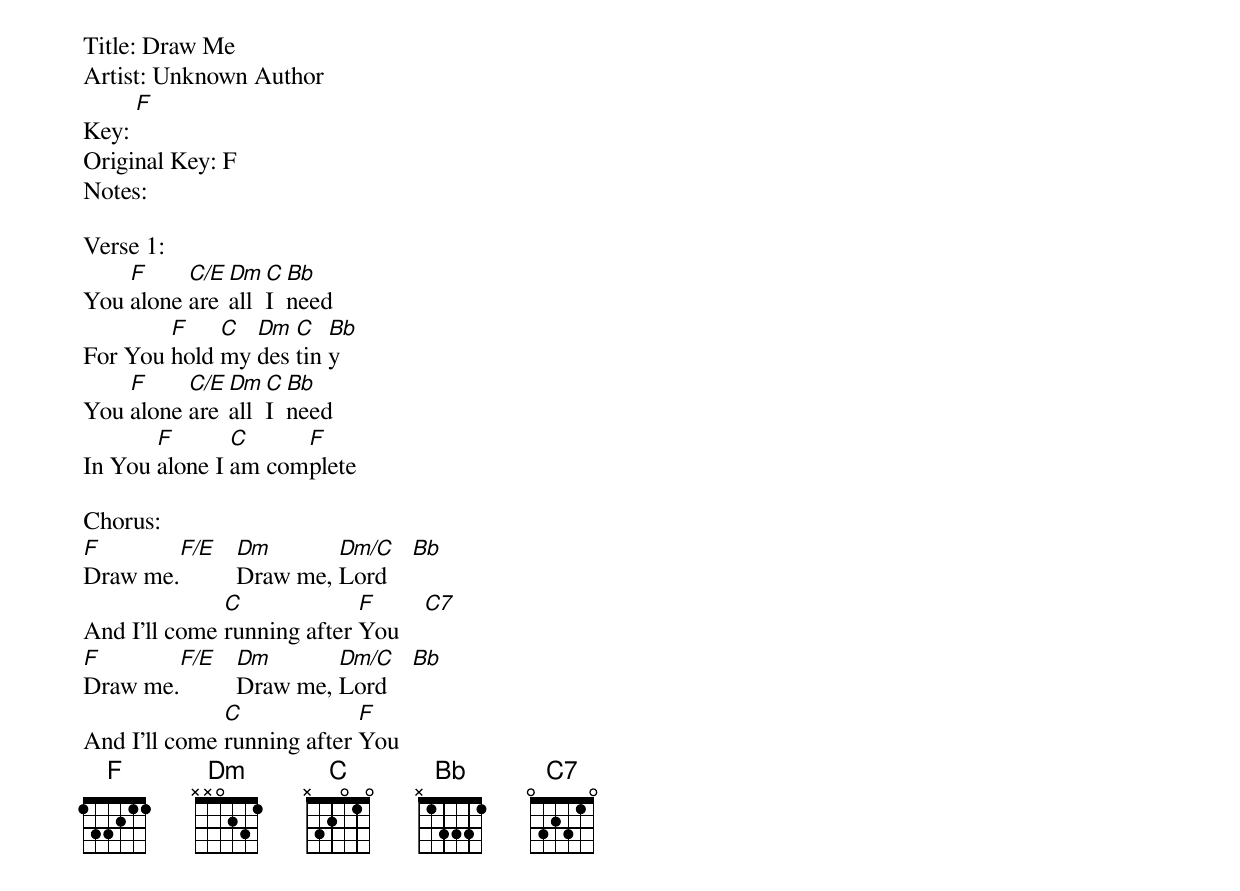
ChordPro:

Title: Draw Me
Artist: Unknown Author
Key: [F]
Original Key: F
Notes:

Verse 1:
You [F]alone [C/E]are [Dm]all [C]I [Bb]need
For You [F]hold [C]my [Dm]des [C]tin [Bb]y
You [F]alone [C/E]are [Dm]all [C]I [Bb]need
In You [F]alone I [C]am com[F]plete

Chorus:
[F]Draw me.[F/E]   [Dm]Draw me, [Dm/C]Lord    [Bb]
And I’ll come [C]running after [F]You    [C7]
[F]Draw me.[F/E]   [Dm]Draw me, [Dm/C]Lord    [Bb]
And I’ll come [C]running after [F]You
